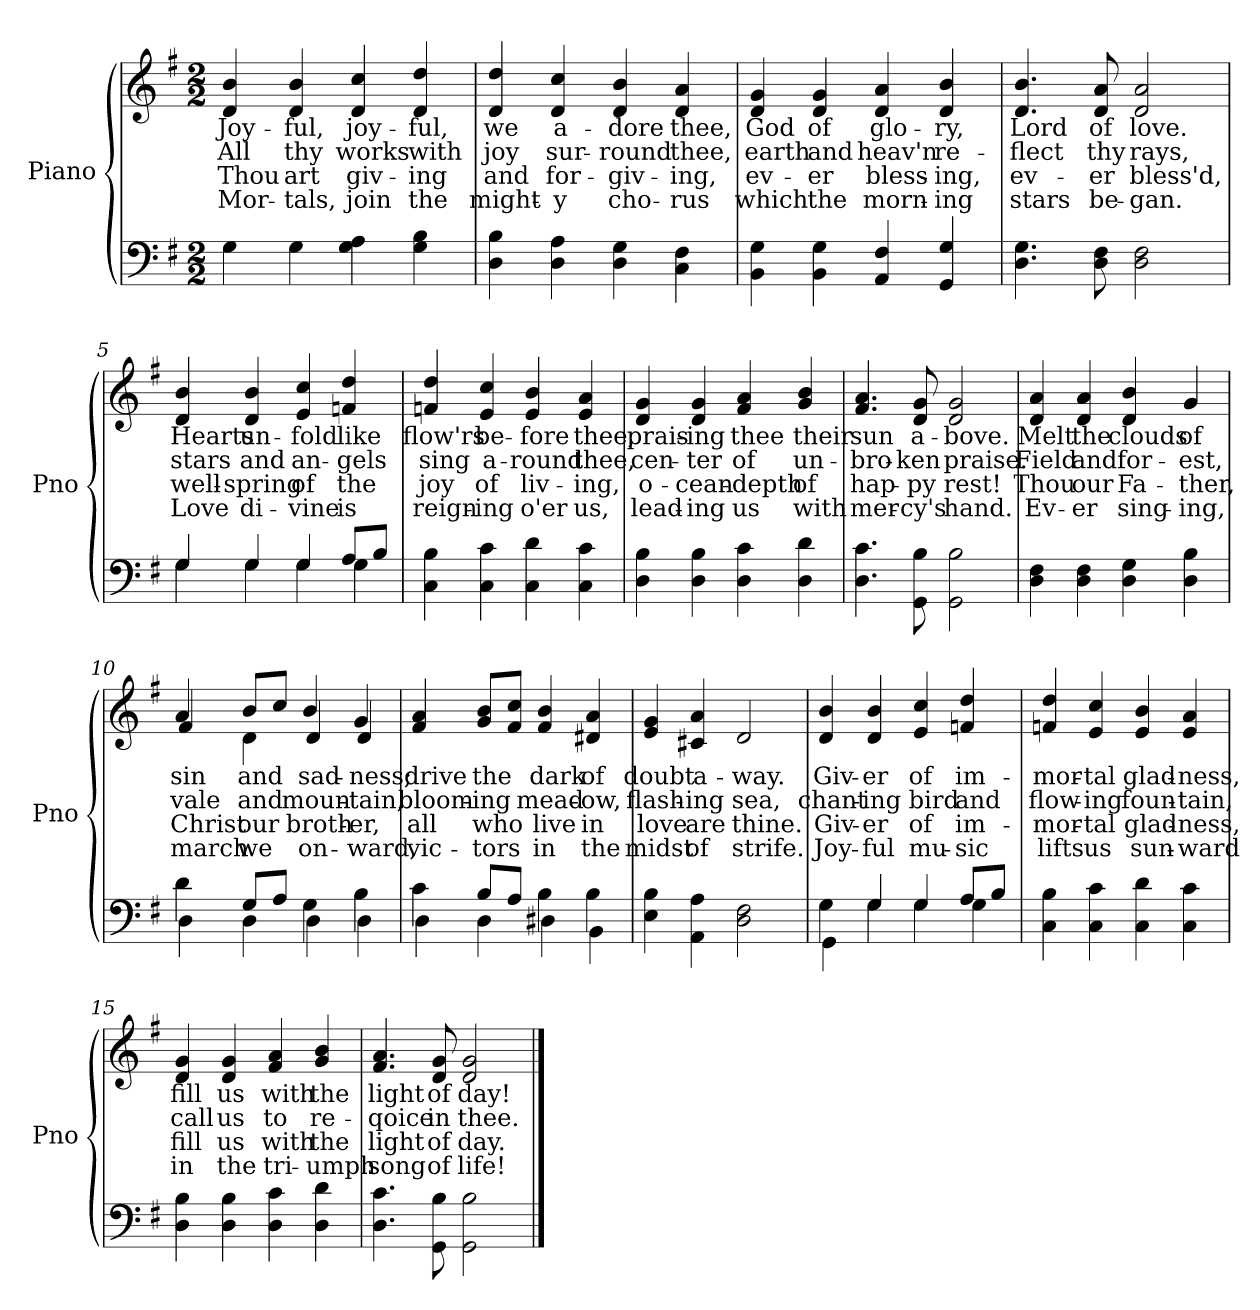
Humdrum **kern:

**kern	**kern	**text	**text	**text	**text
*part1	*part1	*part1	*part1	*part1	*part1
*staff2	*staff1	*staff1	*staff1	*staff1	*staff1
*I"Piano	*	*	*	*	*
*I'Pno	*	*	*	*	*
*clefF4	*clefG2	*	*	*	*
*k[f#]	*k[f#]	*	*	*	*
*G:	*G:	*	*	*	*
*M2/2	*M2/2	*	*	*	*
=1	=1	=1	=1	=1	=1
4G\	4d/ 4b/	Joy-	All	Thou	Mor-
4G\	4d/ 4b/	-ful,	thy	art	-tals,
4G\ 4A\	4d/ 4cc/	joy-	works	giv-	join
4G\ 4B\	4d/ 4dd/	-ful,	with	-ing	the
=2	=2	=2	=2	=2	=2
4D\ 4B\	4d/ 4dd/	we	joy	and	might-
4D\ 4A\	4d/ 4cc/	a-	sur-	for-	-y
4D\ 4G\	4d/ 4b/	-dore	-round	-giv-	cho-
4C\ 4F#\	4d/ 4a/	thee,	thee,	-ing,	-rus
=3	=3	=3	=3	=3	=3
4BB\ 4G\	4d/ 4g/	God	earth	ev-	which
4BB\ 4G\	4d/ 4g/	of	and	-er	the
4AA/ 4F#/	4d/ 4a/	glo-	heav'n	bless-	morn-
4GG/ 4G/	4d/ 4b/	-ry,	re-	-ing,	-ing
=4	=4	=4	=4	=4	=4
4.D\ 4.G\	4.d/ 4.b/	Lord	-flect	ev-	stars
8D\ 8F#\	8d/ 8a/	of	thy	-er	be-
2D\ 2F#\	2d/ 2a/	love.	rays,	bless'd,	-gan.
!!LO:LB:g=z
=5	=5	=5	=5	=5	=5
*^	*	*	*	*	*
4G/	4G\	4d/ 4b/	Hearts	stars	well-	Love
4G/	4G\	4d/ 4b/	un-	and	-spring	di-
4G/	4G\	4e/ 4cc/	-fold	an-	of	-vine
8A/L	4G\	4fn/ 4dd/	like	-gels	the	is
8B/J	.	.	.	.	.	.
*v	*v	*	*	*	*	*
=6	=6	=6	=6	=6	=6
4C\ 4B\	4fn/ 4dd/	flow'rs	sing	joy	reign-
4C\ 4c\	4e/ 4cc/	be-	a-	of	-ing
4C\ 4d\	4e/ 4b/	-fore	-round	liv-	o'er
4C\ 4c\	4e/ 4a/	thee,	thee,	-ing,	us,
=7	=7	=7	=7	=7	=7
4D\ 4B\	4d/ 4g/	prais-	cen-	o-	lead-
4D\ 4B\	4d/ 4g/	-ing	-ter	-cean-	-ing
4D\ 4c\	4f#/ 4a/	thee	of	-depth	us
4D\ 4d\	4g/ 4b/	their	un-	of	with
=8	=8	=8	=8	=8	=8
4.D\ 4.c\	4.f#/ 4.a/	sun	-bro-	hap-	mer-
8GG\ 8B\	8d/ 8g/	a-	-ken	-py	-cy's
2GG\ 2B\	2d/ 2g/	-bove.	praise.	rest!	hand.
!!LO:LB:g=z
=9	=9	=9	=9	=9	=9
4D\ 4F#\	4d/ 4a/	Melt	Field	Thou	Ev-
4D\ 4F#\	4d/ 4a/	the	and	our	-er
4D\ 4G\	4d/ 4b/	clouds	for-	Fa-	sing-
4D\ 4B\	4g/	of	-est,	-ther,	-ing,
=10	=10	=10	=10	=10	=10
*^	*^	*	*	*	*
4d\	4D\	4a/	4f#/	sin	vale	Christ	march
8G/L	4D\	8b/L	4d\	and	and	our	we
8A/J	.	8cc/J	.	.	.	.	.
4G\	4D\	4b/	4d/	sad-	moun-	broth-	on-
4B\	4D\	4g/	4d/	-ness;	-tain,	-er,	-ward,
*	*	*v	*v	*	*	*	*
=11	=11	=11	=11	=11	=11	=11
4c\	4D\	4f#/ 4a/	drive	bloom-	all	vic-
8B/L	4D\	8g/ 8b/L	the	-ing	who	-tors
8A/J	.	8f#/ 8cc/J	.	.	.	.
4B\	4D#X\	4f#/ 4b/	dark	mead-	live	in
4B\	4BB\	4d#X/ 4a/	of	-ow,	in	the
*v	*v	*	*	*	*	*
!!LO:LB:g=z
=12	=12	=12	=12	=12	=12
4E\ 4B\	4e/ 4g/	doubt	flash-	love	midst
4AA\ 4A\	4c#X/ 4a/	a-	-ing	are	of
2D\ 2F#\	2d/	-way.	sea,	thine.	strife.
=13	=13	=13	=13	=13	=13
*^	*	*	*	*	*
4G\	4GG\	4d/ 4b/	Giv-	chant-	Giv-	Joy-
4G/	4G\	4d/ 4b/	-er	-ing	-er	-ful
4G/	4G\	4e/ 4cc/	of	bird	of	mu-
8A/L	4G\	4fn/ 4dd/	im-	and	im-	-sic
8B/J	.	.	.	.	.	.
*v	*v	*	*	*	*	*
=14	=14	=14	=14	=14	=14
4C\ 4B\	4fn/ 4dd/	-mor-	flow-	-mor-	lifts
4C\ 4c\	4e/ 4cc/	-tal	-ing	-tal	us
4C\ 4d\	4e/ 4b/	glad-	foun-	glad-	sun-
4C\ 4c\	4e/ 4a/	-ness,	-tain,	-ness,	-ward
=15	=15	=15	=15	=15	=15
4D\ 4B\	4d/ 4g/	fill	call	fill	in
4D\ 4B\	4d/ 4g/	us	us	us	the
4D\ 4c\	4f#/ 4a/	with	to	with	tri-
4D\ 4d\	4g/ 4b/	the	re-	the	-umph
!!LO:PB:g=z
=16	=16	=16	=16	=16	=16
4.D\ 4.c\	4.f#/ 4.a/	light	-qoice	light	song
8GG\ 8B\	8d/ 8g/	of	in	of	of
2GG\ 2B\	2d/ 2g/	day!	thee.	day.	life!
==	==	==	==	==	==
*-	*-	*-	*-	*-	*-
